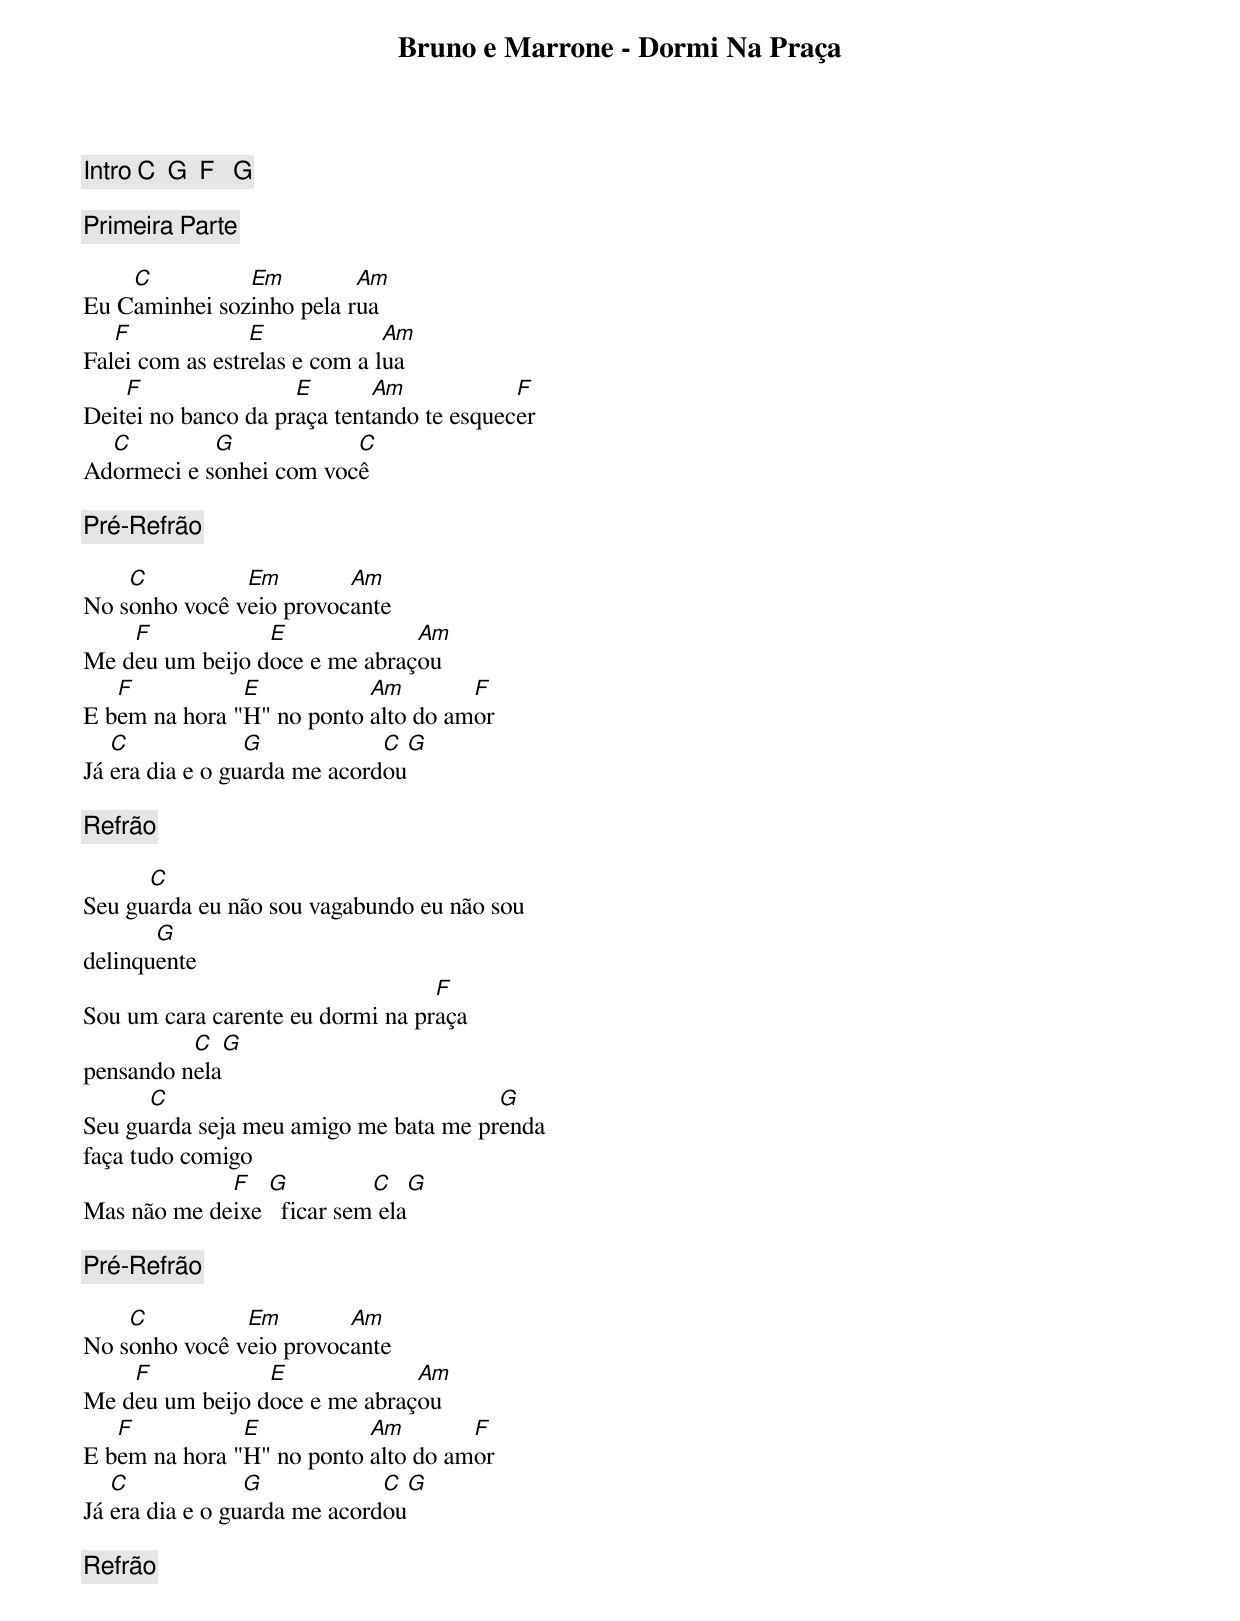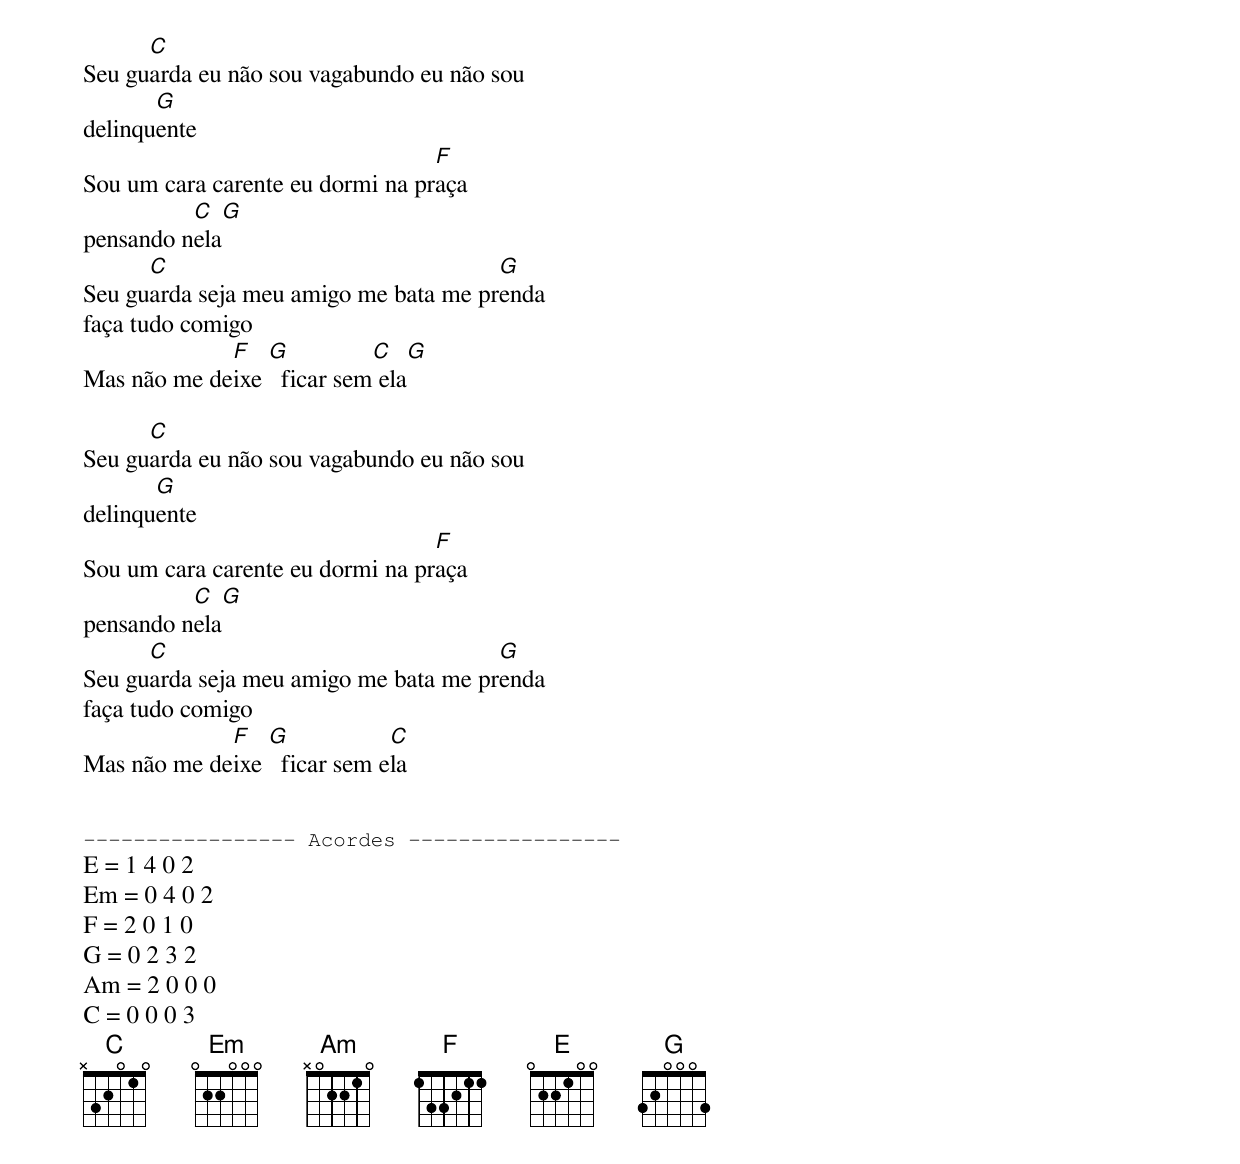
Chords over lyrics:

Bruno e Marrone - Dormi Na Praça

[Intro] C  G  F   G

[Primeira Parte]

    C          Em         Am
Eu Caminhei sozinho pela rua
   F             E             Am
Falei com as estrelas e com a lua
    F                E       Am            F
Deitei no banco da praça tentando te esquecer
  C         G            C
Adormeci e sonhei com você

[Pré-Refrão]

    C          Em        Am
No sonho você veio provocante
    F            E             Am
Me deu um beijo doce e me abraçou
   F           E           Am        F
E bem na hora "H" no ponto alto do amor
   C             G            C  G
Já era dia e o guarda me acordou

[Refrão]

      C
Seu guarda eu não sou vagabundo eu não sou
       G
delinquente
                                  F
Sou um cara carente eu dormi na praça
          C   G
pensando nela
      C                                G
Seu guarda seja meu amigo me bata me prenda
faça tudo comigo
             F   G          C   G
Mas não me deixe   ficar sem ela

[Pré-Refrão]

    C          Em        Am
No sonho você veio provocante
    F            E             Am
Me deu um beijo doce e me abraçou
   F           E           Am        F
E bem na hora "H" no ponto alto do amor
   C             G            C  G
Já era dia e o guarda me acordou

[Refrão]

      C
Seu guarda eu não sou vagabundo eu não sou
       G
delinquente
                                  F
Sou um cara carente eu dormi na praça
          C   G
pensando nela
      C                                G
Seu guarda seja meu amigo me bata me prenda
faça tudo comigo
             F   G          C   G
Mas não me deixe   ficar sem ela

      C
Seu guarda eu não sou vagabundo eu não sou
       G
delinquente
                                  F
Sou um cara carente eu dormi na praça
          C   G
pensando nela
      C                                G
Seu guarda seja meu amigo me bata me prenda
faça tudo comigo
             F   G            C
Mas não me deixe   ficar sem ela


----------------- Acordes -----------------
E = 1 4 0 2
Em = 0 4 0 2
F = 2 0 1 0
G = 0 2 3 2
Am = 2 0 0 0
C = 0 0 0 3
